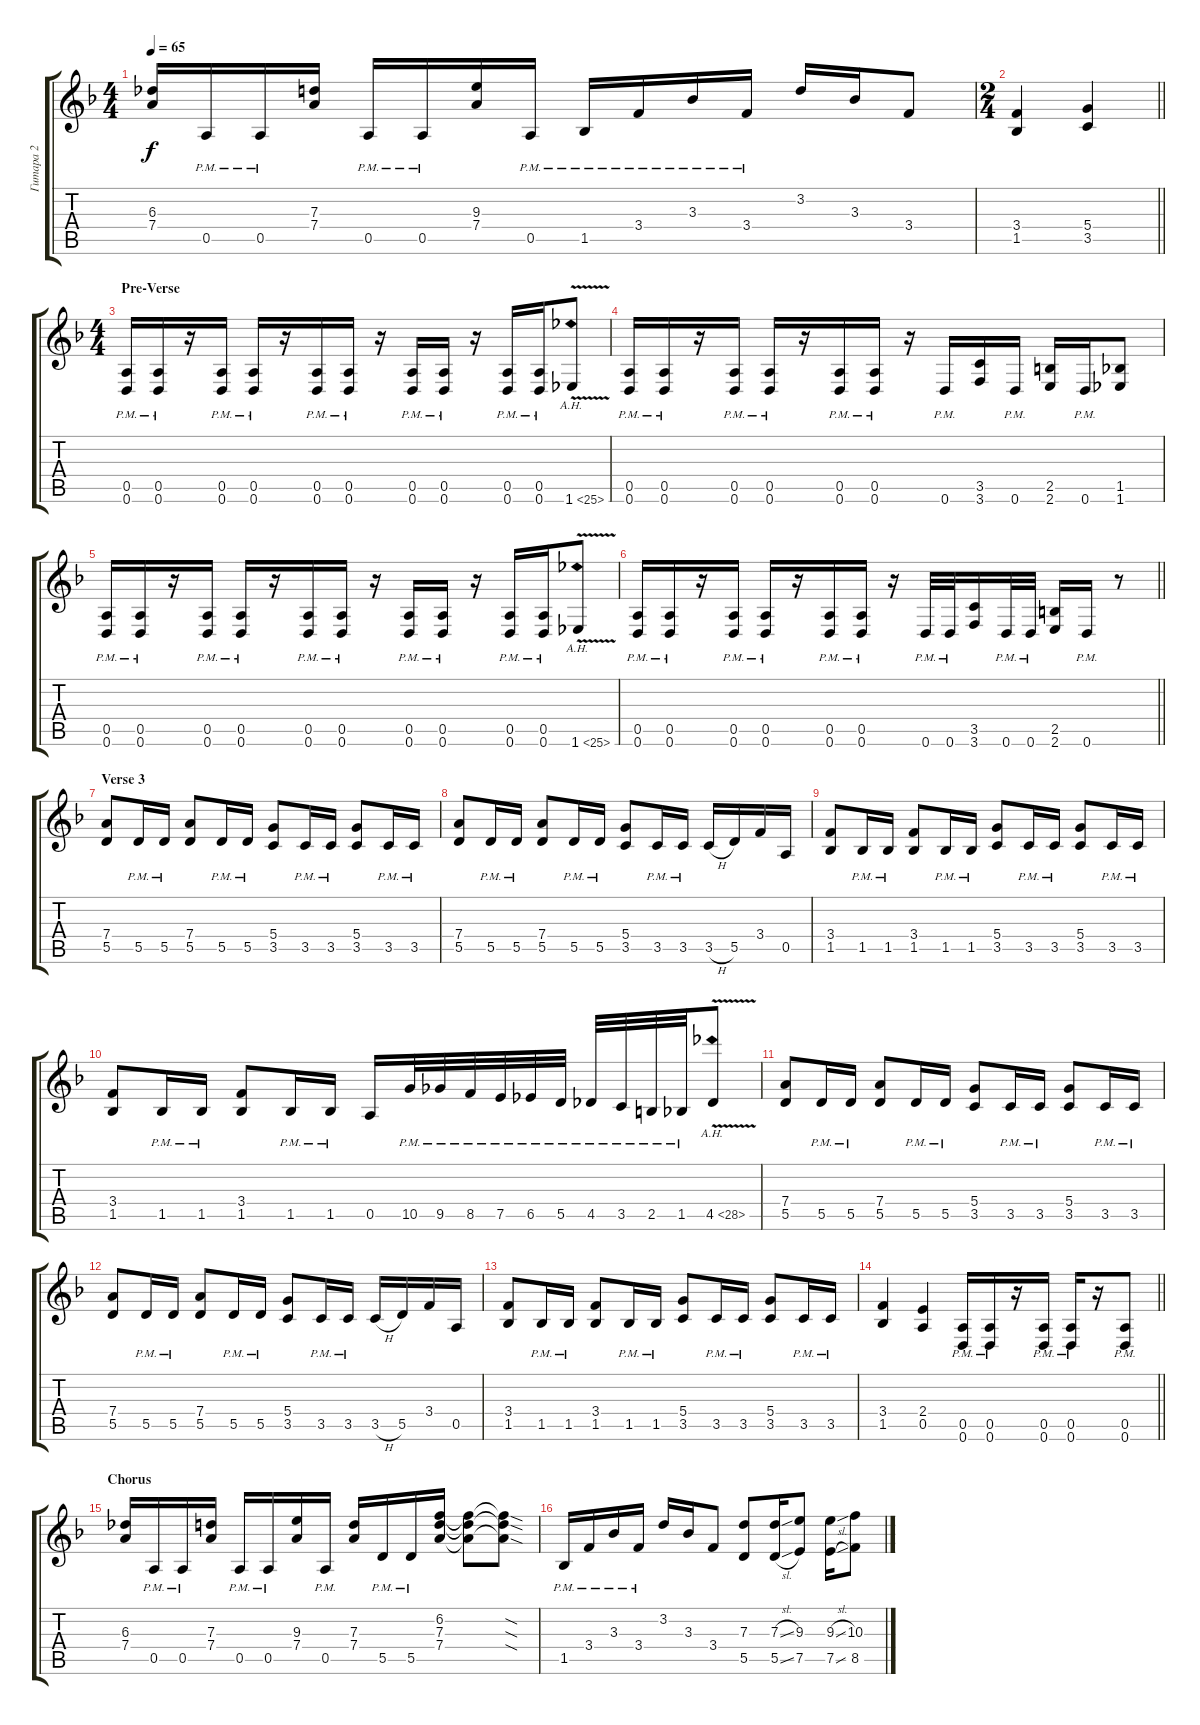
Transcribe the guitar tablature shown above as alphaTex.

\track ("Гитара 2" "Гитара 2") {instrument distortionguitar}
\staff {score tabs}
\tuning (E4 B3 G3 D3 A2 D2) {hide}
\ts (4 4)
\tempo 65
\clef g2
\ks dminor
(6.3 7.4).16{dy f} 0.5{pm}.16 0.5{pm}.16 (7.3 7.4).16 0.5{pm}.16 0.5{pm}.16 (9.3 7.4).16 0.5{pm}.16 1.5{pm}.16 3.4{pm}.16 3.3{pm}.16 3.4{pm}.16 3.2.16 3.3.16 3.4.8 |
\ts (2 4)
\barLineRight lightlight
(3.4 1.5).4 (5.4 3.5).4 |
\ts (4 4)
\section ("" "Pre-Verse")
(0.5{pm} 0.6{pm}).16 (0.5{pm} 0.6{pm}).16 r.16 (0.5{pm} 0.6{pm}).16 (0.5{pm} 0.6{pm}).16 r.16 (0.5{pm} 0.6{pm}).16 (0.5{pm} 0.6{pm}).16 r.16 (0.5{pm} 0.6{pm}).16 (0.5{pm} 0.6{pm}).16 r.16 (0.5{pm} 0.6{pm}).16 (0.5{pm} 0.6{pm}).16 1.6{ah 24 v}.8 |
(0.5{pm} 0.6{pm}).16 (0.5{pm} 0.6{pm}).16 r.16 (0.5{pm} 0.6{pm}).16 (0.5{pm} 0.6{pm}).16 r.16 (0.5{pm} 0.6{pm}).16 (0.5{pm} 0.6{pm}).16 r.16 0.6{pm}.16 (3.5 3.6).16 0.6{pm}.16 (2.5 2.6).16 0.6{pm}.16 (1.5 1.6).8 |
(0.5{pm} 0.6{pm}).16 (0.5{pm} 0.6{pm}).16 r.16 (0.5{pm} 0.6{pm}).16 (0.5{pm} 0.6{pm}).16 r.16 (0.5{pm} 0.6{pm}).16 (0.5{pm} 0.6{pm}).16 r.16 (0.5{pm} 0.6{pm}).16 (0.5{pm} 0.6{pm}).16 r.16 (0.5{pm} 0.6{pm}).16 (0.5{pm} 0.6{pm}).16 1.6{ah 24 v}.8 |
\barLineRight lightlight
(0.5{pm} 0.6{pm}).16 (0.5{pm} 0.6{pm}).16 r.16 (0.5{pm} 0.6{pm}).16 (0.5{pm} 0.6{pm}).16 r.16 (0.5{pm} 0.6{pm}).16 (0.5{pm} 0.6{pm}).16 r.16 0.6{pm}.32 0.6{pm}.32 (3.5 3.6).16 0.6{pm}.32 0.6{pm}.32 (2.5 2.6).16 0.6{pm}.16 r.8 |
\section ("" "Verse 3")
(7.4 5.5).8 5.5{pm}.16 5.5{pm}.16 (7.4 5.5).8 5.5{pm}.16 5.5{pm}.16 (5.4 3.5).8 3.5{pm}.16 3.5{pm}.16 (5.4 3.5).8 3.5{pm}.16 3.5{pm}.16 |
(7.4 5.5).8 5.5{pm}.16 5.5{pm}.16 (7.4 5.5).8 5.5{pm}.16 5.5{pm}.16 (5.4 3.5).8 3.5{pm}.16 3.5{pm}.16 3.5{h}.16 5.5.16 3.4.16 0.5.16 |
(3.4 1.5).8 1.5{pm}.16 1.5{pm}.16 (3.4 1.5).8 1.5{pm}.16 1.5{pm}.16 (5.4 3.5).8 3.5{pm}.16 3.5{pm}.16 (5.4 3.5).8 3.5{pm}.16 3.5{pm}.16 |
(3.4 1.5).8 1.5{pm}.16 1.5{pm}.16 (3.4 1.5).8 1.5{pm}.16 1.5{pm}.16 0.5.16 10.5{pm}.32 9.5{pm}.32 8.5{pm}.32 7.5{pm}.32 6.5{pm}.32 5.5{pm}.32 4.5{pm}.32 3.5{pm}.32 2.5{pm}.32 1.5{pm}.32 4.5{ah 24 v}.8 |
(7.4 5.5).8 5.5{pm}.16 5.5{pm}.16 (7.4 5.5).8 5.5{pm}.16 5.5{pm}.16 (5.4 3.5).8 3.5{pm}.16 3.5{pm}.16 (5.4 3.5).8 3.5{pm}.16 3.5{pm}.16 |
(7.4 5.5).8 5.5{pm}.16 5.5{pm}.16 (7.4 5.5).8 5.5{pm}.16 5.5{pm}.16 (5.4 3.5).8 3.5{pm}.16 3.5{pm}.16 3.5{h}.16 5.5.16 3.4.16 0.5.16 |
(3.4 1.5).8 1.5{pm}.16 1.5{pm}.16 (3.4 1.5).8 1.5{pm}.16 1.5{pm}.16 (5.4 3.5).8 3.5{pm}.16 3.5{pm}.16 (5.4 3.5).8 3.5{pm}.16 3.5{pm}.16 |
\barLineRight lightlight
(3.4 1.5).4 (2.4 0.5).4 (0.5{pm} 0.6{pm}).16 (0.5{pm} 0.6{pm}).16 r.16 (0.5{pm} 0.6{pm}).16 (0.5{pm} 0.6{pm}).16 r.16 (0.5{pm} 0.6{pm}).8 |
\section ("" "Chorus")
(6.3 7.4).16 0.5{pm}.16 0.5{pm}.16 (7.3 7.4).16 0.5{pm}.16 0.5{pm}.16 (9.3 7.4).16 0.5{pm}.16 (7.3 7.4).16 5.5{pm}.16 5.5{pm}.16 (6.2 7.3 7.4).16 (6.2{t} 7.3{t} 7.4{t}).8 (6.2{sod t} 7.3{sod t} 7.4{sod t}).8 |
1.5{pm}.16 3.4{pm}.16 3.3{pm}.16 3.4{pm}.16 3.2.16 3.3.16 3.4.8 (7.3 5.5).8 (7.3{sl} 5.5{sl}).16 (9.3 7.5).8 (9.3{sl} 7.5{sl}).16 (10.3 8.5).8
